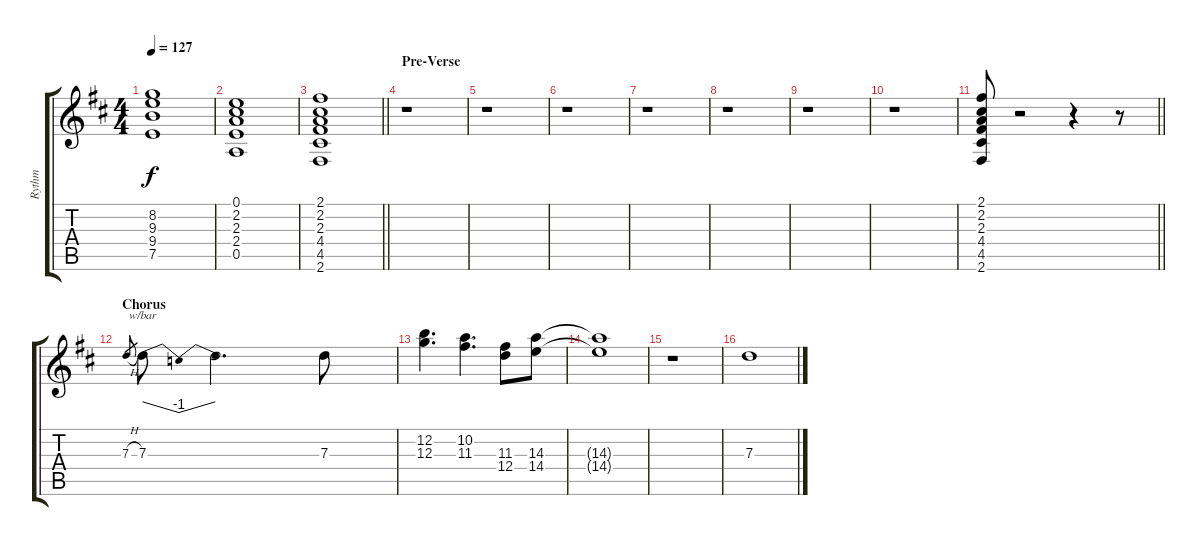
\track ("Rythm" "Rythm") {instrument electricguitarclean}
\staff {score tabs}
\tuning (E4 B3 G3 D3 A2 E2) {hide}
\ts (4 4)
\tempo 127
\clef g2
\ks d
(8.2 9.3 9.4 7.5).1{dy f} |
(0.1 2.2 2.3 2.4 0.5).1 |
\barLineRight lightlight
(2.1 2.2 2.3 4.4 4.5 2.6).1 |
\section ("" "Pre-Verse")
r.1 |
r.1 |
r.1 |
r.1 |
r.1 |
r.1 |
r.1 |
\barLineRight lightlight
(2.1 2.2 2.3 4.4 4.5 2.6).8 r.2 r.4 r.8 |
\section ("" "Chorus")
7.3{h}.8{gr} 7.3.8{tbe (dip default 0 0 30 -4 60 0) instrument distortionguitar} 7.3{t}.2{d} 7.3.8 |
(12.2 12.3).4{d} (10.2 11.3).4{d} (11.3 12.4).8 (14.3 14.4).8 |
(14.3{t} 14.4{t}).1 |
r.1 |
7.3.1
